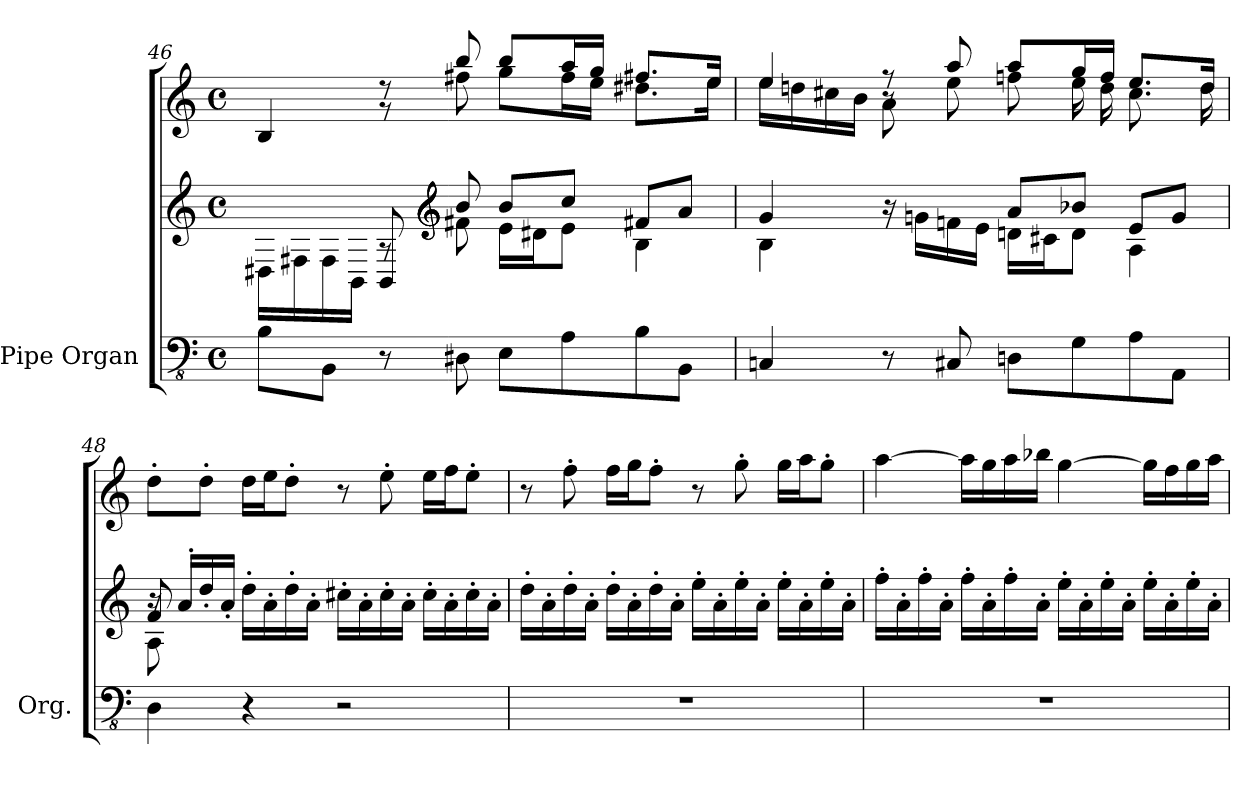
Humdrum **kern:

**kern	**kern	**kern
*part1	*part1	*part1
*staff3	*staff2	*staff1
*I"Pipe Organ	*	*
*I'Org.	*	*
*clefFv4	*clefG2	*clefG2
*k[]	*k[]	*k[]
*M4/4	*M4/4	*M4/4
*met(c)	*met(c)	*met(c)
=46	=46	=46
*	*^	*^
*	*	*^	*	*
8BB\L	16D#X\LL	4.ryy	4ryy	4B/	4ryy
.	16F#X\	.	.	.	.
8BBB\J	16F#\	.	.	.	.
.	16BB\JJ	.	.	.	.
8r	8rA	.	8BB/	8r	8r
*	*clefG2	*	*	*	*
8DD#X\	8b/	8f#X\	2ryy	8bb/	8ff#X\
8EE\L	8b/L	16e\LL	.	8bb/L	8gg\L
.	.	16d#X\J	.	.	.
8AA\	8cc/J	8e\J	.	16aa/L	16ff#\L
.	.	.	.	16gg/JJ	16ee\JJ
8BB\	8f#X/L	4B\	.	8.ff#X/L	8.dd#X\L
8BBB\J	8a/J	.	8ryy	.	.
.	.	.	.	16ee/Jk	16ee\Jk
!!LO:LB:g=z
=47	=47	=47	=47	=47	=47
*	*	*	*	*	*^
4CCn/	4.ryy	4g/	4B\	4ee/	16ee\LL	4ryy
.	.	.	.	.	16ddn\	.
.	.	.	.	.	16cc#X\	.
.	.	.	.	.	16b\JJ	.
8r	.	16r	16ryy	8rff	8a\L	8r
.	.	8.ryy	16gn\LL	.	.	.
8CC#X/	8a/J	.	16fn\	8aa/	8ryy	8ee\
.	.	.	16e\JJ	.	.	.
8DDn\L	2ryy	8a/L	16dn\LL	8aa/L	8ffn\L	2ryy
.	.	.	16c#X\J	.	.	.
8GG\	.	8b-X/J	8d\J	16gg/L	16ee\L	.
.	.	.	.	16ff/JJ	16dd\JJ	.
8AA\	.	8e/L	4A\	8.ee/L	8.cc#\L	.
8AAA\J	.	8g/J	.	.	.	.
.	.	.	.	16dd/Jk	16dd\Jk	.
*	*	*	*	*v	*v	*v
=48	=48	=48	=48	=48
4DD\	16r	8A\	8f/	8dd'\L
.	16a'/LL	.	.	.
.	16dd'/	2..ryy	2..ryy	8dd'\J
.	16a'/JJ	.	.	.
4r	16dd'\LL	.	.	16dd\LL
.	16a'\	.	.	16ee\J
.	16dd'\	.	.	8dd'\J
.	16a'\JJ	.	.	.
2r	16cc#X'\LL	.	.	8r
.	16a'\	.	.	.
.	16cc#'\	.	.	8ee'\
.	16a'\JJ	.	.	.
.	16cc#'\LL	.	.	16ee\LL
.	16a'\	.	.	16ff\J
.	16cc#'\	.	.	8ee'\J
.	16a'\JJ	.	.	.
*	*v	*v	*v	*
!!LO:PB:g=z
=49	=49	=49
1r	16dd'\LL	8r
.	16a'\	.
.	16dd'\	8ff'\
.	16a'\JJ	.
.	16dd'\LL	16ff\LL
.	16a'\	16gg\J
.	16dd'\	8ff'\J
.	16a'\JJ	.
.	16ee'\LL	8r
.	16a'\	.
.	16ee'\	8gg'\
.	16a'\JJ	.
.	16ee'\LL	16gg\LL
.	16a'\	16aa\J
.	16ee'\	8gg'\J
.	16a'\JJ	.
=50	=50	=50
1r	16ff'\LL	[4aa\
.	16a'\	.
.	16ff'\	.
.	16a'\JJ	.
.	16ff'\LL	16aa\LL]
.	16a'\	16gg\
.	16ff'\	16aa\
.	16a'\JJ	16bb-X\JJ
.	16ee'\LL	[4gg\
.	16a'\	.
.	16ee'\	.
.	16a'\JJ	.
.	16ee'\LL	16gg\LL]
.	16a'\	16ff\
.	16ee'\	16gg\
.	16a'\JJ	16aa\JJ
=	=	=
*-	*-	*-
